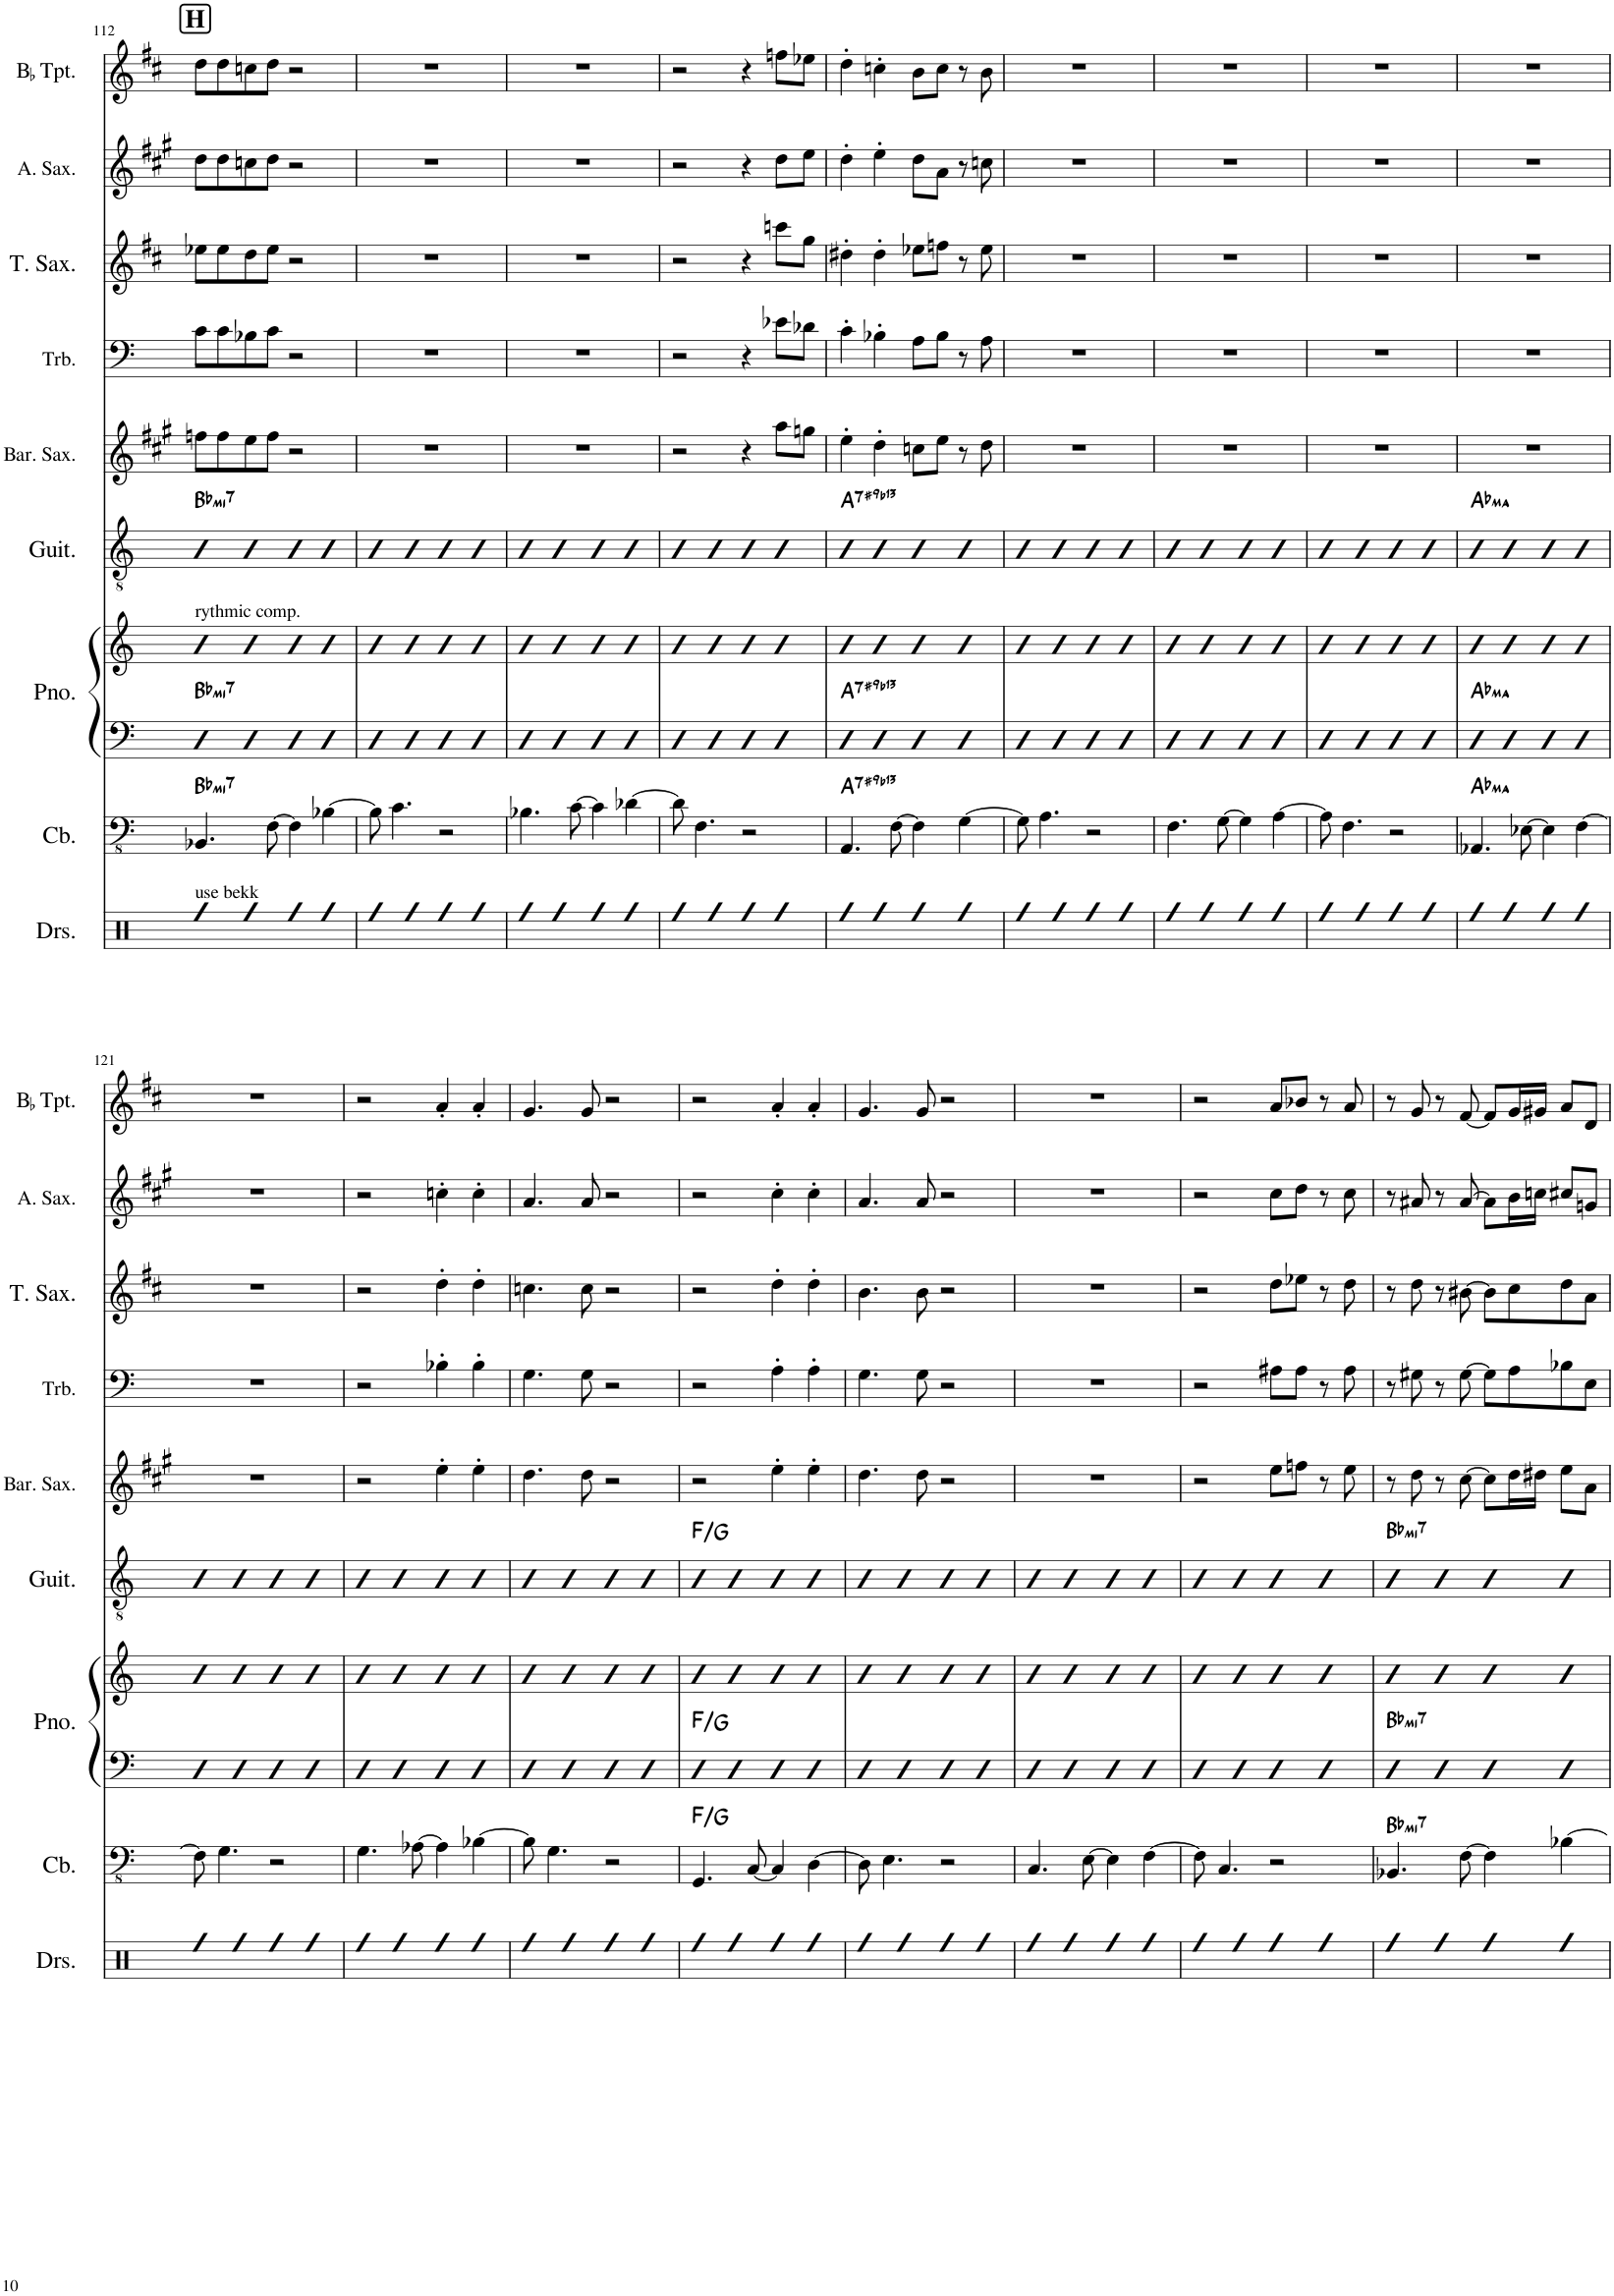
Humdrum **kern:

**kern	**kern	**harte	**kern	**kern	**harte	**kern	**harte	**kern	**kern	**kern	**kern	**kern
*part9	*part8	*part8	*part7	*part7	*part7	*part6	*part6	*part5	*part4	*part3	*part2	*part1
*staff10	*staff9	*	*staff8	*staff7	*	*staff6	*	*staff5	*staff4	*staff3	*staff2	*staff1
*I"Drumset	*I"Double Bass	*	*I"Piano	*	*	*I"Guitar	*	*I"Baritone Saxophone	*I"Trombone	*I"Tenor Saxophone	*I"Alto Saxophone	*I"BaccidentalFlat Trumpet
*I'Drs.	*	*	*I'Pno.	*	*	*I'Guit.	*	*I'Bar. Sax.	*I'Trb.	*I'T. Sax.	*I'A. Sax.	*I'BaccidentalFlat Tpt.
!!LO:PB:g=z
*clefX	*clefFv4	*	*clefF4	*clefG2	*	*clefGv2	*	*clefG2	*clefF4	*clefG2	*clefG2	*clefG2
*	*	*	*	*	*	*	*	*Trd12c21	*	*Trd8c14	*Trd5c9	*Trd1c2
*k[]	*k[]	*	*k[]	*k[]	*	*k[]	*	*k[f#c#g#]	*k[]	*k[f#c#]	*k[f#c#g#]	*k[f#c#]
*M4/4	*M4/4	*	*M4/4	*M4/4	*	*M4/4	*	*M4/4	*M4/4	*M4/4	*M4/4	*M4/4
=112	=112	=112	=112	=112	=112	=112	=112	=112	=112	=112	=112	=112
!	!	!	!	!	!	!	!	!	!	!	!	!LO:TX:a:B:t=H
!	!	!	!	!LO:TX:a:t=rythmic comp.	!	!	!	!	!	!	!	!
!LO:TX:a:t=use bekk	!	!LO:H:kt=mi7	!	!	!LO:H:kt=mi7	!	!LO:H:kt=mi7	!	!	!	!	!
4Rff	4.BBB-X/	Bb:min7	4Dn	4b	Bb:min7	4Bn	Bb:min7	8ffn\L	8c\L	8ee-X\L	8dd\L	8dd\L
.	.	.	.	.	.	.	.	8ff\	8c\	8ee-\	8dd\	8dd\
4Rff	.	.	4D	4b	.	4B	.	8ee\	8B-X\	8dd\	8ccn\	8ccn\
.	[8FF\	.	.	.	.	.	.	8ff\J	8c\J	8ee-\J	8dd\J	8dd\J
4Rff	4FF\]	.	4D	4b	.	4B	.	2r	2r	2r	2r	2r
4Rff	[4BB-X\	.	4D	4b	.	4B	.	.	.	.	.	.
=113	=113	=113	=113	=113	=113	=113	=113	=113	=113	=113	=113	=113
4Rff	8BB-\]	.	4D	4b	.	4B	.	1r	1r	1r	1r	1r
.	4.C\	.	.	.	.	.	.	.	.	.	.	.
4Rff	.	.	4D	4b	.	4B	.	.	.	.	.	.
4Rff	2r	.	4D	4b	.	4B	.	.	.	.	.	.
4Rff	.	.	4D	4b	.	4B	.	.	.	.	.	.
=114	=114	=114	=114	=114	=114	=114	=114	=114	=114	=114	=114	=114
4Rff	4.BB-X\	.	4D	4b	.	4B	.	1r	1r	1r	1r	1r
4Rff	.	.	4D	4b	.	4B	.	.	.	.	.	.
.	[8C\	.	.	.	.	.	.	.	.	.	.	.
4Rff	4C\]	.	4D	4b	.	4B	.	.	.	.	.	.
4Rff	[4D-X\	.	4D	4b	.	4B	.	.	.	.	.	.
=115	=115	=115	=115	=115	=115	=115	=115	=115	=115	=115	=115	=115
4Rff	8D-\]	.	4D	4b	.	4B	.	2r	2r	2r	2r	2r
.	4.FF\	.	.	.	.	.	.	.	.	.	.	.
4Rff	.	.	4D	4b	.	4B	.	.	.	.	.	.
4Rff	2r	.	4D	4b	.	4B	.	4r	4r	4r	4r	4r
4Rff	.	.	4D	4b	.	4B	.	8aa\L	8e-X\L	8cccn\L	8dd\L	8ffn\L
.	.	.	.	.	.	.	.	8ggn\J	8d-X\J	8gg\J	8ee\J	8ee-X\J
=116	=116	=116	=116	=116	=116	=116	=116	=116	=116	=116	=116	=116
!	!	!LO:H:kt=7	!	!	!LO:H:kt=7	!	!LO:H:kt=7	!	!	!	!	!
4Rff	4.AAA/	A:7(#9,b13)	4D	4b	A:7(#9,b13)	4Bn	A:7(#9,b13)	4ee'\	4c'\	4dd#X'\	4dd'\	4dd'\
4Rff	.	.	4D	4b	.	4B	.	4dd'\	4B-X'\	4dd#'\	4ee'\	4ccn'\
.	[8FF\	.	.	.	.	.	.	.	.	.	.	.
4Rff	4FF\]	.	4D	4b	.	4B	.	8ccn\L	8A\L	8ee-X\L	8dd\L	8b\L
.	.	.	.	.	.	.	.	8ee\J	8B-\J	8ffn\J	8a\J	8cc\J
4Rff	[4GG\	.	4D	4b	.	4B	.	8r	8r	8r	8r	8r
.	.	.	.	.	.	.	.	8dd\	8A\	8ee-\	8ccn\	8b\
=117	=117	=117	=117	=117	=117	=117	=117	=117	=117	=117	=117	=117
4Rff	8GG\]	.	4D	4b	.	4B	.	1r	1r	1r	1r	1r
.	4.AA\	.	.	.	.	.	.	.	.	.	.	.
4Rff	.	.	4D	4b	.	4B	.	.	.	.	.	.
4Rff	2r	.	4D	4b	.	4B	.	.	.	.	.	.
4Rff	.	.	4D	4b	.	4B	.	.	.	.	.	.
=118	=118	=118	=118	=118	=118	=118	=118	=118	=118	=118	=118	=118
4Rff	4.FF\	.	4D	4b	.	4B	.	1r	1r	1r	1r	1r
4Rff	.	.	4D	4b	.	4B	.	.	.	.	.	.
.	[8GG\	.	.	.	.	.	.	.	.	.	.	.
4Rff	4GG\]	.	4D	4b	.	4B	.	.	.	.	.	.
4Rff	[4AA\	.	4D	4b	.	4B	.	.	.	.	.	.
=119	=119	=119	=119	=119	=119	=119	=119	=119	=119	=119	=119	=119
4Rff	8AA\]	.	4D	4b	.	4B	.	1r	1r	1r	1r	1r
.	4.FF\	.	.	.	.	.	.	.	.	.	.	.
4Rff	.	.	4D	4b	.	4B	.	.	.	.	.	.
4Rff	2r	.	4D	4b	.	4B	.	.	.	.	.	.
4Rff	.	.	4D	4b	.	4B	.	.	.	.	.	.
=120	=120	=120	=120	=120	=120	=120	=120	=120	=120	=120	=120	=120
!	!	!LO:H:kt=ma	!	!	!LO:H:kt=ma	!	!LO:H:kt=ma	!	!	!	!	!
4Rff	4.AAA-X/	Ab:maj	4D	4b	Ab:maj	4B	Ab:maj	1r	1r	1r	1r	1r
4Rff	.	.	4D	4b	.	4B	.	.	.	.	.	.
.	[8EE-X\	.	.	.	.	.	.	.	.	.	.	.
4Rff	4EE-\]	.	4D	4b	.	4B	.	.	.	.	.	.
4Rff	[4FF\	.	4D	4b	.	4B	.	.	.	.	.	.
!!LO:LB:g=z
=121	=121	=121	=121	=121	=121	=121	=121	=121	=121	=121	=121	=121
4Rff	8FF\]	.	4D	4b	.	4B	.	1r	1r	1r	1r	1r
.	4.GG\	.	.	.	.	.	.	.	.	.	.	.
4Rff	.	.	4D	4b	.	4B	.	.	.	.	.	.
4Rff	2r	.	4D	4b	.	4B	.	.	.	.	.	.
4Rff	.	.	4D	4b	.	4B	.	.	.	.	.	.
=122	=122	=122	=122	=122	=122	=122	=122	=122	=122	=122	=122	=122
4Rff	4.GG\	.	4D	4b	.	4B	.	2r	2r	2r	2r	2r
4Rff	.	.	4D	4b	.	4B	.	.	.	.	.	.
.	[8AA-X\	.	.	.	.	.	.	.	.	.	.	.
4Rff	4AA-\]	.	4D	4b	.	4B	.	4ee'\	4B-X'\	4dd'\	4ccn'\	4a'/
4Rff	[4BB-X\	.	4D	4b	.	4B	.	4ee'\	4B-'\	4dd'\	4cc'\	4a'/
=123	=123	=123	=123	=123	=123	=123	=123	=123	=123	=123	=123	=123
4Rff	8BB-\]	.	4D	4b	.	4B	.	4.dd\	4.G\	4.ccn\	4.a/	4.g/
.	4.GG\	.	.	.	.	.	.	.	.	.	.	.
4Rff	.	.	4D	4b	.	4B	.	.	.	.	.	.
.	.	.	.	.	.	.	.	8dd\	8G\	8cc\	8a/	8g/
4Rff	2r	.	4D	4b	.	4B	.	2r	2r	2r	2r	2r
4Rff	.	.	4D	4b	.	4B	.	.	.	.	.	.
=124	=124	=124	=124	=124	=124	=124	=124	=124	=124	=124	=124	=124
4Rff	4.GGG/	F:maj/2	4D	4b	F:maj/2	4B	F:maj/2	2r	2r	2r	2r	2r
4Rff	.	.	4D	4b	.	4B	.	.	.	.	.	.
.	[8CC/	.	.	.	.	.	.	.	.	.	.	.
4Rff	4CC/]	.	4D	4b	.	4B	.	4ee'\	4A'\	4dd'\	4cc#'\	4a'/
4Rff	[4DD\	.	4D	4b	.	4B	.	4ee'\	4A'\	4dd'\	4cc#'\	4a'/
=125	=125	=125	=125	=125	=125	=125	=125	=125	=125	=125	=125	=125
4Rff	8DD\]	.	4D	4b	.	4B	.	4.dd\	4.G\	4.b\	4.a/	4.g/
.	4.EE\	.	.	.	.	.	.	.	.	.	.	.
4Rff	.	.	4D	4b	.	4B	.	.	.	.	.	.
.	.	.	.	.	.	.	.	8dd\	8G\	8b\	8a/	8g/
4Rff	2r	.	4D	4b	.	4B	.	2r	2r	2r	2r	2r
4Rff	.	.	4D	4b	.	4B	.	.	.	.	.	.
=126	=126	=126	=126	=126	=126	=126	=126	=126	=126	=126	=126	=126
4Rff	4.CC/	.	4D	4b	.	4B	.	1r	1r	1r	1r	1r
4Rff	.	.	4D	4b	.	4B	.	.	.	.	.	.
.	[8EE\	.	.	.	.	.	.	.	.	.	.	.
4Rff	4EE\]	.	4D	4b	.	4B	.	.	.	.	.	.
4Rff	[4FF\	.	4D	4b	.	4B	.	.	.	.	.	.
=127	=127	=127	=127	=127	=127	=127	=127	=127	=127	=127	=127	=127
4Rff	8FF\]	.	4D	4b	.	4B	.	2r	2r	2r	2r	2r
.	4.CC/	.	.	.	.	.	.	.	.	.	.	.
4Rff	.	.	4D	4b	.	4B	.	.	.	.	.	.
4Rff	2r	.	4D	4b	.	4B	.	8ee\L	8A#X\L	8dd\L	8cc#\L	8a/L
.	.	.	.	.	.	.	.	8ffn\J	8A#\J	8ee-X\J	8dd\J	8b-X/J
4Rff	.	.	4D	4b	.	4B	.	8r	8r	8r	8r	8r
.	.	.	.	.	.	.	.	8ee\	8A#\	8dd\	8cc#\	8a/
=128	=128	=128	=128	=128	=128	=128	=128	=128	=128	=128	=128	=128
!	!	!LO:H:kt=mi7	!	!	!LO:H:kt=mi7	!	!LO:H:kt=mi7	!	!	!	!	!
4Rff	4.BBB-X/	Bb:min7	4Dn	4b	Bb:min7	4Bn	Bb:min7	8r	8r	8r	8r	8r
.	.	.	.	.	.	.	.	8dd\	8G#X\	8dd\	8a#X/	8g/
4Rff	.	.	4D	4b	.	4B	.	8r	8r	8r	8r	8r
.	[8FF\	.	.	.	.	.	.	[8cc#\	[8G#\	[8b#X\	[8a#/	[8f#/
4Rff	4FF\]	.	4D	4b	.	4B	.	8cc#\L]	8G#\L]	8b#\L]	8a#\L]	8f#/L]
.	.	.	.	.	.	.	.	16dd\L	8A\	8cc#\	16b\L	16g/L
.	.	.	.	.	.	.	.	16dd#X\JJ	.	.	16ccn\JJ	16g#X/JJ
4Rff	[4BB-X\	.	4D	4b	.	4B	.	8ee\L	8B-X\	8dd\	8cc#X/L	8a/L
.	.	.	.	.	.	.	.	8a\J	8E\J	8a\J	8gn/J	8d/J
=	=	=	=	=	=	=	=	=	=	=	=	=
*-	*-	*-	*-	*-	*-	*-	*-	*-	*-	*-	*-	*-
